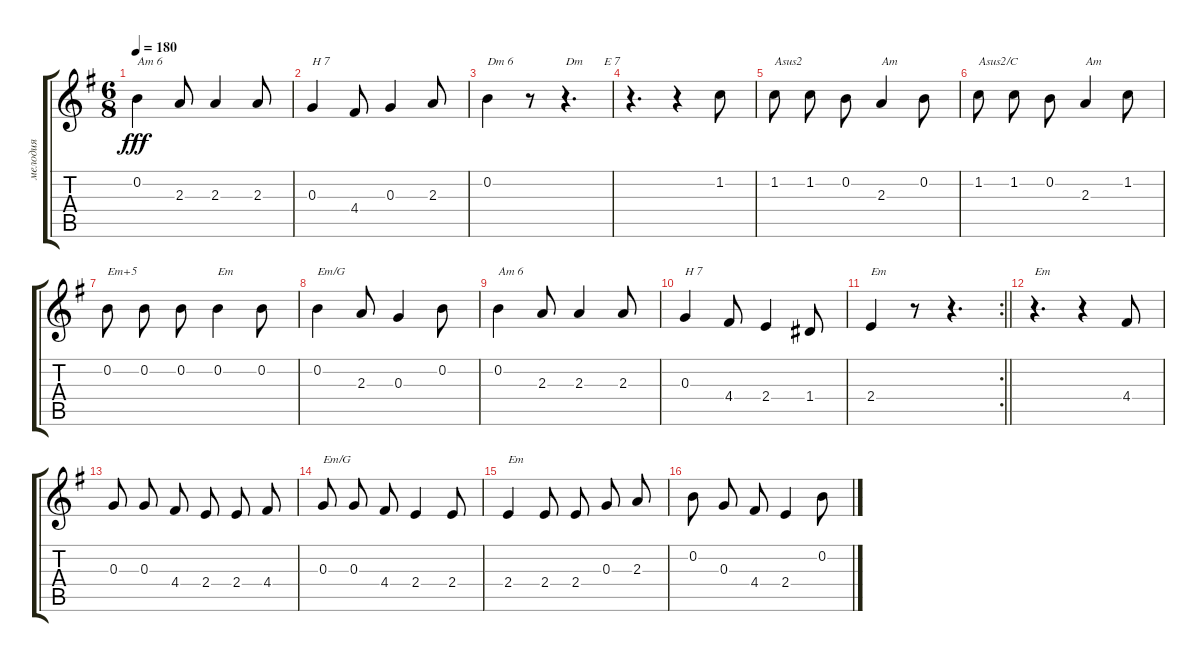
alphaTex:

\track ("мелодия" "мелодия") {instrument acousticguitarsteel}
\staff {score tabs}
\tuning (E4 B3 G3 D3 A2 E2) {hide}
\ts (6 8)
\tempo 180
\clef g2
\ks eminor
0.2.4{txt "Am 6" dy fff} 2.3.8 2.3.4 2.3.8 |
0.3.4{txt "H 7"} 4.4.8 0.3.4 2.3.8 |
0.2.4{txt "Dm 6"} r.8 r.4{d txt "Dm       E 7"} |
r.4{d} r.4 1.2.8 |
1.2.8{txt "Asus2" beam split} 1.2.8{beam split} 0.2.8 2.3.4{txt "Am"} 0.2.8 |
1.2.8{txt "Asus2/C" beam split} 1.2.8{beam split} 0.2.8 2.3.4{txt "Am"} 1.2.8 |
0.2.8{txt "Em+5" beam split} 0.2.8{beam split} 0.2.8 0.2.4{txt "Em"} 0.2.8 |
0.2.4{txt "Em/G"} 2.3.8 0.3.4 0.2.8 |
0.2.4{txt "Am 6"} 2.3.8 2.3.4 2.3.8 |
0.3.4{txt "H 7"} 4.4.8 2.4.4 1.4.8 |
\rc 2
\barLineRight lightlight
2.4.4{txt "Em"} r.8 r.4{d} |
r.4{d txt "Em"} r.4 4.4.8 |
0.3.8{beam split} 0.3.8{beam split} 4.4.8 2.4.8{beam split} 2.4.8{beam split} 4.4.8 |
0.3.8{txt "Em/G" beam split} 0.3.8{beam split} 4.4.8 2.4.4 2.4.8 |
2.4.4{txt "Em"} 2.4.8 2.4.8{beam split} 0.3.8{beam split} 2.3.8 |
0.2.8{beam split} 0.3.8{beam split} 4.4.8 2.4.4 0.2.8
